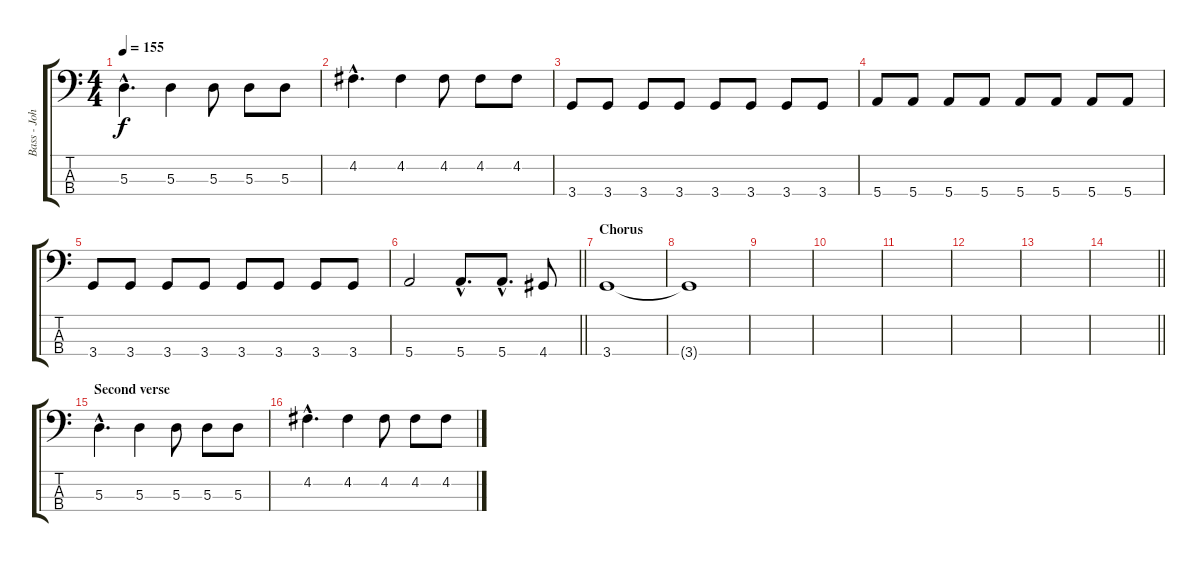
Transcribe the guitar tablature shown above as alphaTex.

\track ("Bass - John" "Bass - Joh") {instrument electricbasspick}
\staff {score tabs}
\tuning (G2 D2 A1 E1) {hide}
\ts (4 4)
\tempo 155
\clef f4
\ks c
5.3{hac}.4{d dy f} 5.3.4 5.3.8 5.3.8 5.3.8 |
4.2{hac}.4{d} 4.2.4 4.2.8 4.2.8 4.2.8 |
3.4.8 3.4.8 3.4.8 3.4.8 3.4.8 3.4.8 3.4.8 3.4.8 |
5.4.8 5.4.8 5.4.8 5.4.8 5.4.8 5.4.8 5.4.8 5.4.8 |
3.4.8 3.4.8 3.4.8 3.4.8 3.4.8 3.4.8 3.4.8 3.4.8 |
\barLineRight lightlight
5.4.2 5.4{hac}.8{d} 5.4{hac}.8{d} 4.4.8 |
\section ("" "Chorus")
3.4.1 |
3.4{t}.1 |
|
|
|
|
|
\barLineRight lightlight
|
\section ("" "Second verse")
5.3{hac}.4{d} 5.3.4 5.3.8 5.3.8 5.3.8 |
4.2{hac}.4{d} 4.2.4 4.2.8 4.2.8 4.2.8
